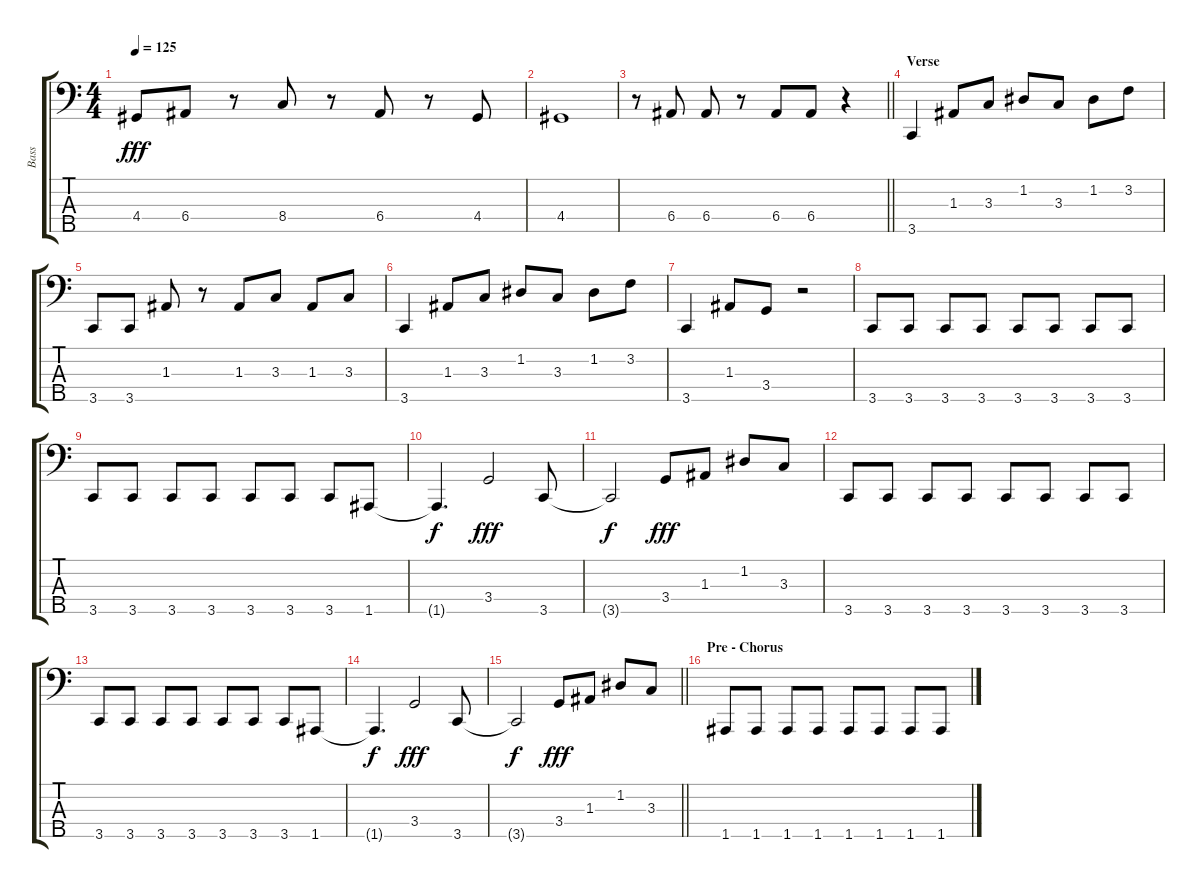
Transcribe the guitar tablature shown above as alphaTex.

\track ("Bass" "Bass") {instrument electricbassfinger}
\staff {score tabs}
\tuning (G2 D2 A1 E1 A0) {hide}
\ts (4 4)
\tempo 125
\clef f4
\ks c
4.4.8{dy fff} 6.4.8 r.8 8.4.8 r.8 6.4.8 r.8 4.4.8 |
4.4.1 |
\barLineRight lightlight
r.8 6.4.8 6.4.8 r.8 6.4.8 6.4.8 r.4 |
\section ("" "Verse")
3.5.4 1.3.8 3.3.8 1.2.8 3.3.8 1.2.8 3.2.8 |
3.5.8 3.5.8 1.3.8 r.8 1.3.8 3.3.8 1.3.8 3.3.8 |
3.5.4 1.3.8 3.3.8 1.2.8 3.3.8 1.2.8 3.2.8 |
3.5.4 1.3.8 3.4.8 r.2 |
3.5.8 3.5.8 3.5.8 3.5.8 3.5.8 3.5.8 3.5.8 3.5.8 |
3.5.8 3.5.8 3.5.8 3.5.8 3.5.8 3.5.8 3.5.8 1.5.8 |
1.5{t}.4{d dy f} 3.4.2{dy fff} 3.5.8 |
3.5{t}.2{dy f} 3.4.8{dy fff} 1.3.8 1.2.8 3.3.8 |
3.5.8 3.5.8 3.5.8 3.5.8 3.5.8 3.5.8 3.5.8 3.5.8 |
3.5.8 3.5.8 3.5.8 3.5.8 3.5.8 3.5.8 3.5.8 1.5.8 |
1.5{t}.4{d dy f} 3.4.2{dy fff} 3.5.8 |
\barLineRight lightlight
3.5{t}.2{dy f} 3.4.8{dy fff} 1.3.8 1.2.8 3.3.8 |
\section ("" "Pre - Chorus")
1.5.8 1.5.8 1.5.8 1.5.8 1.5.8 1.5.8 1.5.8 1.5.8
